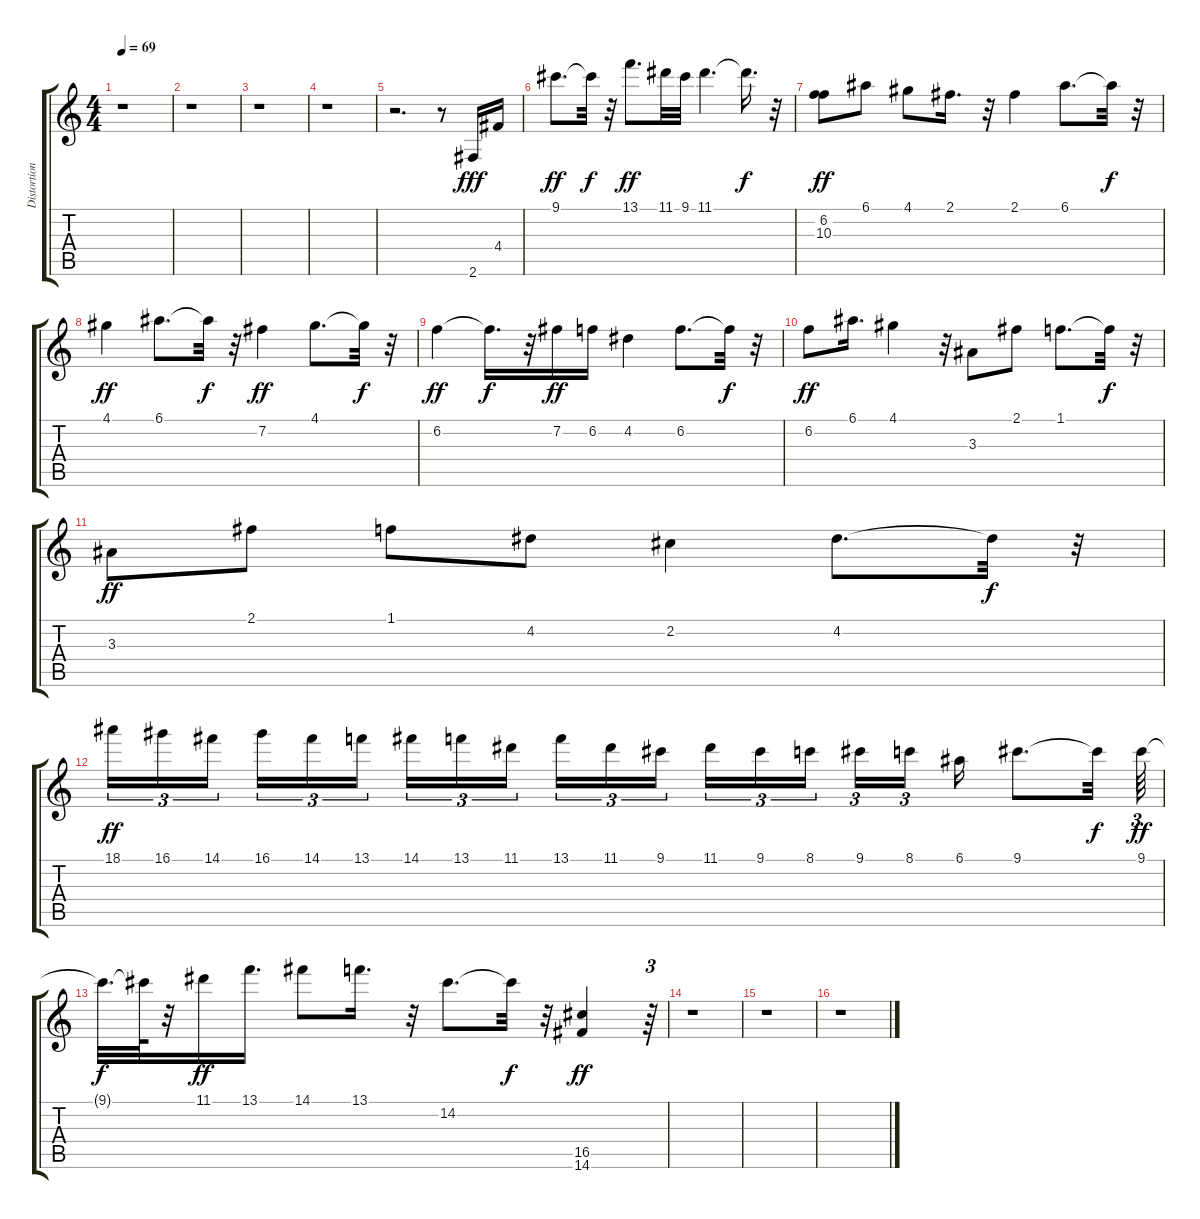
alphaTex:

\track ("Distortion" "Distortion") {instrument distortionguitar}
\staff {score tabs}
\tuning (E4 B3 G3 D3 A2 E2) {hide}
\ts (4 4)
\tempo 69
\clef g2
\ks c
r.1{dy fff} |
r.1 |
r.1 |
r.1 |
r.2{d} r.8 2.6.16 4.4.16 |
9.1.8{d dy ff} 9.1{t}.32{dy f} r.32 13.1.8{d dy ff} 11.1.32 9.1.32 11.1.4{d} 11.1{t}.16{d dy f} r.32 |
(6.2 10.3).8{dy ff} 6.1.8 4.1.8 2.1.16{d} r.32 2.1.4 6.1.8{d} 6.1{t}.32{dy f} r.32 |
4.1.4{dy ff} 6.1.8{d} 6.1{t}.32{dy f} r.32 7.2.4{dy ff} 4.1.8{d} 4.1{t}.32{dy f} r.32 |
6.2.4{dy ff} 6.2{t}.16{d dy f} r.32 7.2.16{dy ff} 6.2.16 4.2.4 6.2.8{d} 6.2{t}.32{dy f} r.32 |
6.2.8{dy ff} 6.1.16{d} 4.1.4 r.32 3.3.8 2.1.8 1.1.8{d} 1.1{t}.32{dy f} r.32 |
3.3.8{dy ff} 2.1.8 1.1.8 4.2.8 2.2.4 4.2.8{d} 4.2{t}.32{dy f} r.32 |
18.1.16{tu (3 2) dy ff} 16.1.16{tu (3 2)} 14.1.16{tu (3 2) beam splitsecondary} 16.1.16{tu (3 2)} 14.1.16{tu (3 2)} 13.1.16{tu (3 2)} 14.1.16{tu (3 2)} 13.1.16{tu (3 2)} 11.1.16{tu (3 2) beam splitsecondary} 13.1.16{tu (3 2)} 11.1.16{tu (3 2)} 9.1.16{tu (3 2)} 11.1.16{tu (3 2)} 9.1.16{tu (3 2)} 8.1.16{tu (3 2) beam splitsecondary} 9.1.16{tu (3 2)} 8.1.16{tu (3 2) beam splitsecondary} 6.1.16 9.1.8{d} 9.1{t}.32{dy f} 9.1.64{tu (3 2) dy ff} |
9.1{t}.32{d dy f} 9.1{t}.64 r.32 11.1.16{dy ff} 13.1.16{d} 14.1.8 13.1.16{d} r.32 14.2.8{d} 14.2{t}.32{dy f} r.32 (16.5 14.6).4{dy ff} r.64{tu (3 2)} |
r.1 |
r.1 |
r.1
